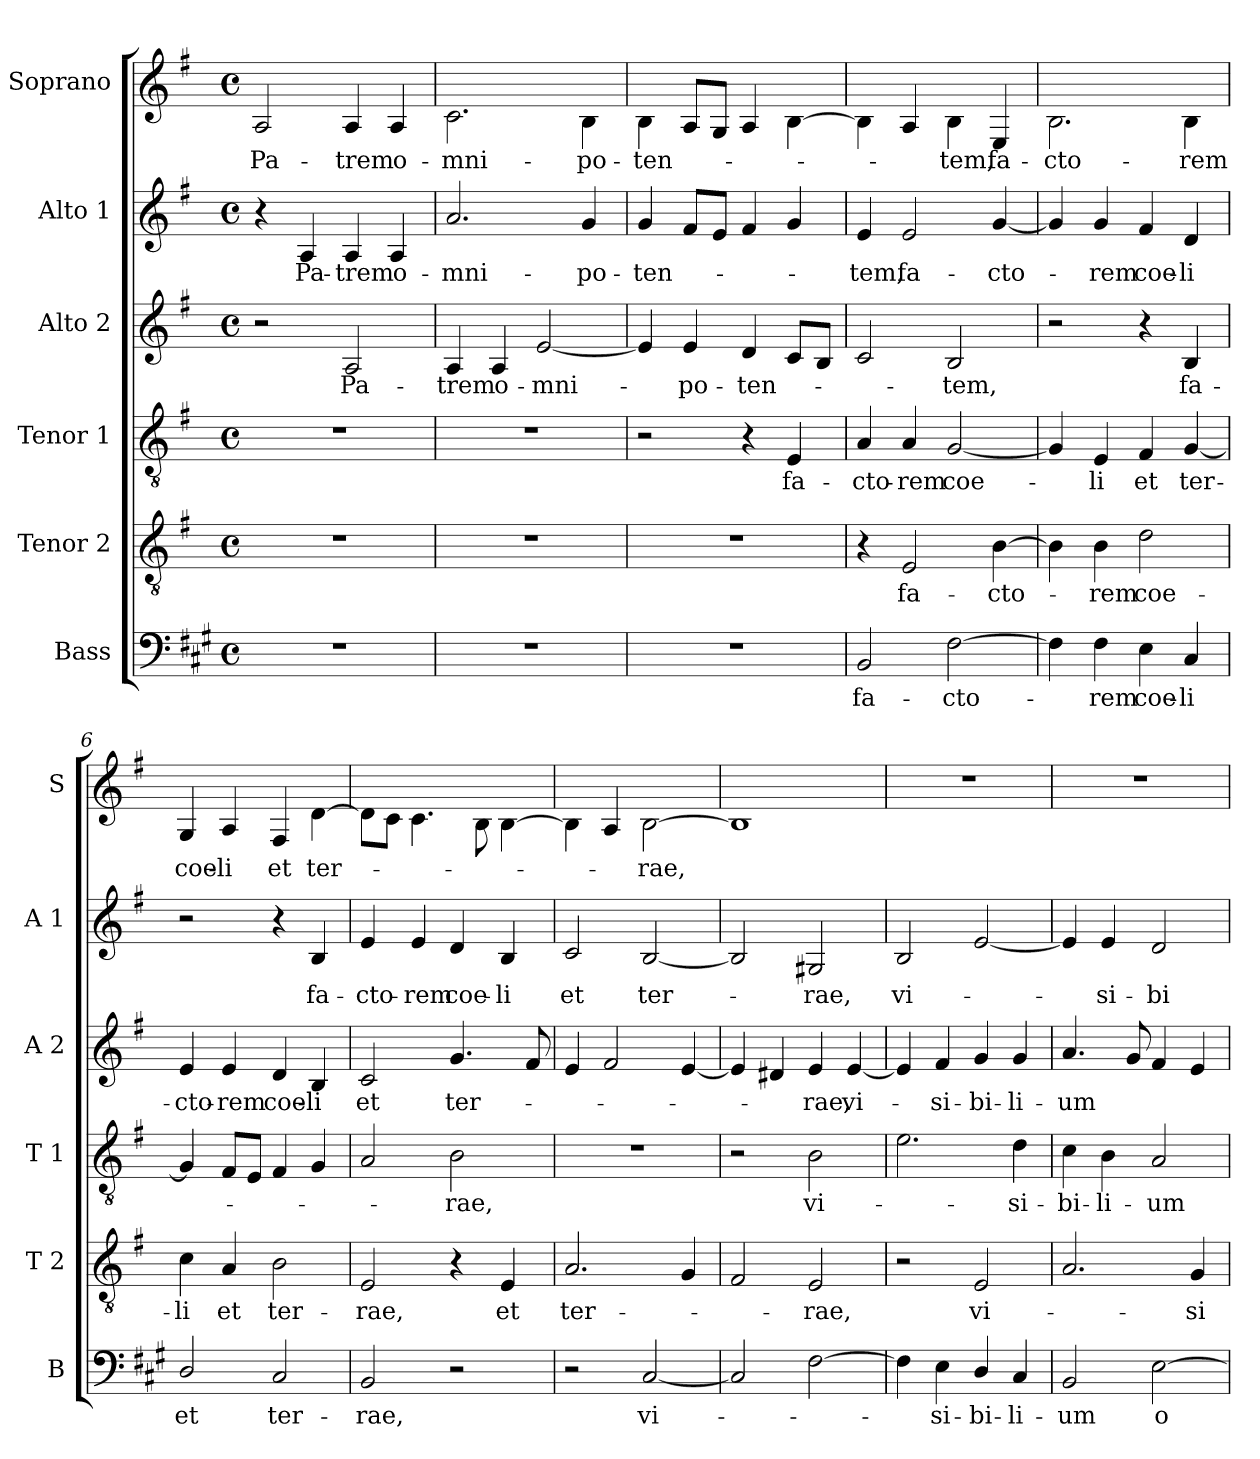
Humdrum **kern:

**kern	**text	**kern	**text	**kern	**text	**kern	**text	**kern	**text	**kern	**text
*part6	*part6	*part5	*part5	*part4	*part4	*part3	*part3	*part2	*part2	*part1	*part1
*staff6	*staff6	*staff5	*staff5	*staff4	*staff4	*staff3	*staff3	*staff2	*staff2	*staff1	*staff1
*I"Bass	*	*I"Tenor 2	*	*I"Tenor 1	*	*I"Alto 2	*	*I"Alto 1	*	*I"Soprano	*
*I'B	*	*I'T 2	*	*I'T 1	*	*I'A 2	*	*I'A 1	*	*I'S	*
*clefF4	*	*clefGv2	*	*clefGv2	*	*clefG2	*	*clefG2	*	*clefG2	*
*ITrd1c2	*	*	*	*	*	*	*	*	*	*ITrd-7c-12	*
*k[f#]	*	*k[f#]	*	*k[f#]	*	*k[f#]	*	*k[f#]	*	*k[f#]	*
*G:	*	*G:	*	*G:	*	*G:	*	*G:	*	*G:	*
*M4/4	*	*M4/4	*	*M4/4	*	*M4/4	*	*M4/4	*	*M4/4	*
*met(c)	*	*met(c)	*	*met(c)	*	*met(c)	*	*met(c)	*	*met(c)	*
=1	=1	=1	=1	=1	=1	=1	=1	=1	=1	=1	=1
1r	.	1r	.	1r	.	2r	.	4r	.	2a/	Pa-
.	.	.	.	.	.	.	.	4A/	Pa-	.	.
.	.	.	.	.	.	2A/	Pa-	4A/	-trem	4a/	-trem
.	.	.	.	.	.	.	.	4A/	o-	4a/	o-
=2	=2	=2	=2	=2	=2	=2	=2	=2	=2	=2	=2
1r	.	1r	.	1r	.	4A/	-trem	2.a/	-mni-	2.cc\	-mni-
.	.	.	.	.	.	4A/	o-	.	.	.	.
.	.	.	.	.	.	[2e/	-mni-	.	.	.	.
.	.	.	.	.	.	.	.	4g/	-po-	4b\	-po-
=3	=3	=3	=3	=3	=3	=3	=3	=3	=3	=3	=3
1r	.	1r	.	2r	.	4e/]	.	4g/	-ten-	4b\	-ten-
.	.	.	.	.	.	4e/	-po-	8f#/L	.	8a/L	.
.	.	.	.	.	.	.	.	8e/J	.	8g/J	.
.	.	.	.	4r	.	4d/	-ten-	4f#/	.	4a/	.
.	.	.	.	4E/	fa-	8c/L	.	4g/	.	[4b\	.
.	.	.	.	.	.	8B/J	.	.	.	.	.
=4	=4	=4	=4	=4	=4	=4	=4	=4	=4	=4	=4
2AA/	fa-	4r	.	4A/	-cto-	2c/	.	4e/	-tem,	4b\]	.
.	.	2E/	fa-	4A/	-rem	.	.	2e/	fa-	4a/	.
[2E\	-cto-	.	.	[2G/	coe-	2B/	-tem,	.	.	4b\	-tem,
.	.	[4B\	-cto-	.	.	.	.	[4g/	-cto-	4e/	fa-
=5	=5	=5	=5	=5	=5	=5	=5	=5	=5	=5	=5
4E\]	.	4B\]	.	4G/]	.	2r	.	4g/]	.	2.b\	-cto-
4E\	-rem	4B\	-rem	4E/	-li	.	.	4g/	-rem	.	.
4D\	coe-	2d\	coe-	4F#/	et	4r	.	4f#/	coe-	.	.
4BB/	-li	.	.	[4G/	ter-	4B/	fa-	4d/	-li	4b\	-rem
=6	=6	=6	=6	=6	=6	=6	=6	=6	=6	=6	=6
2C/	et	4c\	-li	4G/]	.	4e/	-cto-	2r	.	4g/	coe-
.	.	4A/	et	8F#/L	.	4e/	-rem	.	.	4a/	-li
.	.	.	.	8E/J	.	.	.	.	.	.	.
2BB/	ter-	2B\	ter-	4F#/	.	4d/	coe-	4r	.	4f#/	et
.	.	.	.	4G/	.	4B/	-li	4B/	fa-	[4dd\	ter-
!!LO:PB:g=z
=7	=7	=7	=7	=7	=7	=7	=7	=7	=7	=7	=7
2AA/	-rae,	2E/	-rae,	2A/	.	2c/	et	4e/	-cto-	8dd\L]	.
.	.	.	.	.	.	.	.	.	.	8cc\J	.
.	.	.	.	.	.	.	.	4e/	-rem	4.cc\	.
2r	.	4r	.	2B\	-rae,	4.g/	ter-	4d/	coe-	.	.
.	.	.	.	.	.	.	.	.	.	8b\	.
.	.	4E/	et	.	.	.	.	4B/	-li	[4b\	.
.	.	.	.	.	.	8f#/	.	.	.	.	.
=8	=8	=8	=8	=8	=8	=8	=8	=8	=8	=8	=8
2r	.	2.A/	ter-	1r	.	4e/	.	2c/	et	4b\]	.
.	.	.	.	.	.	2f#/	.	.	.	4a/	.
[2BB/	vi-	.	.	.	.	.	.	[2B/	ter-	[2b\	-rae,
.	.	4G/	.	.	.	[4e/	.	.	.	.	.
=9	=9	=9	=9	=9	=9	=9	=9	=9	=9	=9	=9
2BB/]	.	2F#/	.	2r	.	4e/]	.	2B/]	.	1b]	.
.	.	.	.	.	.	4d#X/	.	.	.	.	.
[2E\	.	2E/	-rae,	2B\	vi-	4e/	-rae,	2G#X/	-rae,	.	.
.	.	.	.	.	.	[4e/	vi-	.	.	.	.
=10	=10	=10	=10	=10	=10	=10	=10	=10	=10	=10	=10
4E\]	.	2r	.	2.e\	.	4e/]	.	2B/	vi-	1r	.
4D\	-si-	.	.	.	.	4f#/	-si-	.	.	.	.
4C/	-bi-	2E/	vi-	.	.	4g/	-bi-	[2e/	.	.	.
4BB/	-li-	.	.	4d\	-si-	4g/	-li-	.	.	.	.
=11	=11	=11	=11	=11	=11	=11	=11	=11	=11	=11	=11
2AA/	-um	2.A/	.	4c\	-bi-	4.a/	-um	4e/]	.	1r	.
.	.	.	.	4B\	-li-	.	.	4e/	-si-	.	.
.	.	.	.	.	.	8g/	.	.	.	.	.
[2D\	o-	.	.	2A/	-um	4f#/	.	2d/	-bi-	.	.
.	.	4G/	-si-	.	.	4e/	.	.	.	.	.
=	=	=	=	=	=	=	=	=	=	=	=
*-	*-	*-	*-	*-	*-	*-	*-	*-	*-	*-	*-
